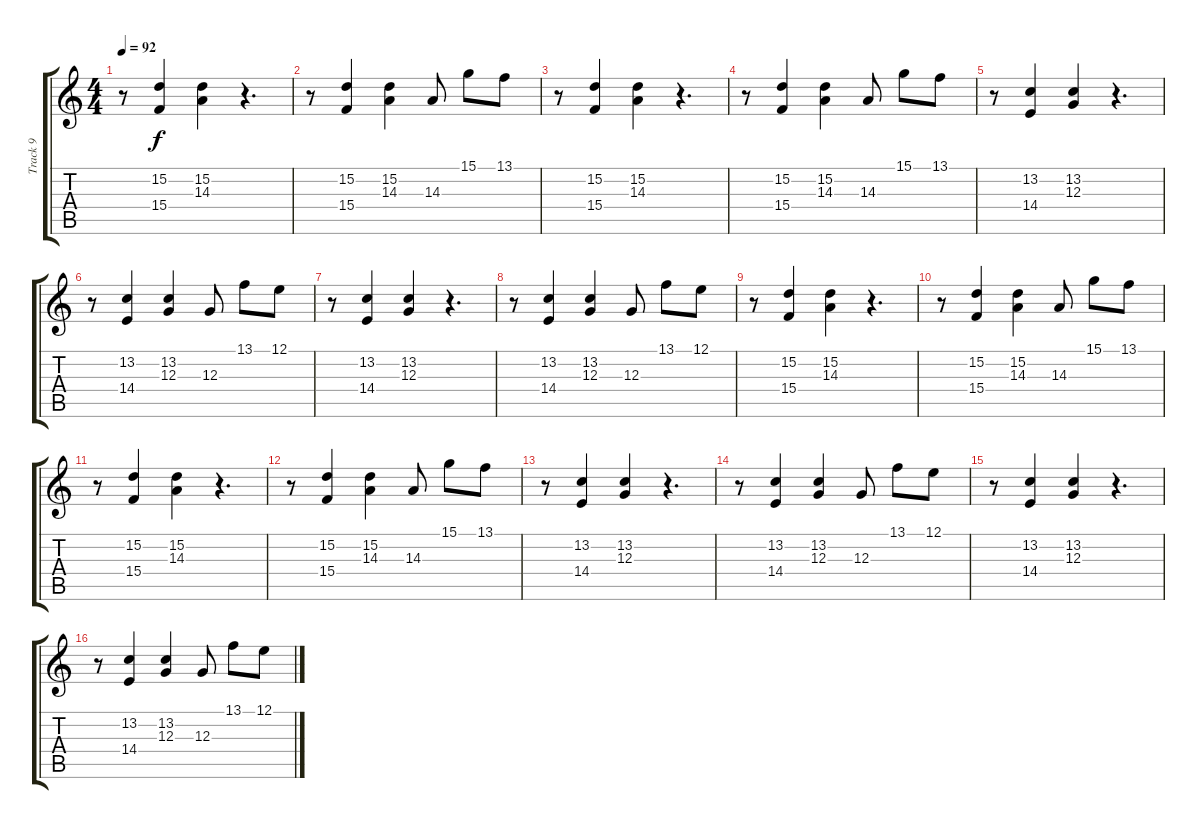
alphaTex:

\track ("Track 9" "Track 9") {instrument brightacousticpiano}
\staff {score tabs}
\tuning (E4 B3 G3 D3 A2 E2) {hide}
\ts (4 4)
\tempo 92
\clef g2
\ks c
r.8{dy f} (15.2 15.4).4{volume 5} (15.2 14.3).4 r.4{d} |
r.8 (15.2 15.4).4 (15.2 14.3).4 14.3.8 15.1.8 13.1.8 |
r.8 (15.2 15.4).4 (15.2 14.3).4 r.4{d} |
r.8 (15.2 15.4).4 (15.2 14.3).4 14.3.8 15.1.8 13.1.8 |
r.8 (13.2 14.4).4{volume 3} (13.2 12.3).4 r.4{d} |
r.8 (13.2 14.4).4 (13.2 12.3).4 12.3.8 13.1.8 12.1.8 |
r.8 (13.2 14.4).4 (13.2 12.3).4 r.4{d} |
r.8 (13.2 14.4).4 (13.2 12.3).4 12.3.8 13.1.8 12.1.8 |
r.8 (15.2 15.4).4{volume 1} (15.2 14.3).4 r.4{d} |
r.8 (15.2 15.4).4 (15.2 14.3).4 14.3.8 15.1.8 13.1.8 |
r.8 (15.2 15.4).4 (15.2 14.3).4 r.4{d} |
r.8 (15.2 15.4).4 (15.2 14.3).4 14.3.8 15.1.8 13.1.8 |
r.8 (13.2 14.4).4 (13.2 12.3).4 r.4{d} |
r.8 (13.2 14.4).4 (13.2 12.3).4 12.3.8 13.1.8 12.1.8 |
r.8 (13.2 14.4).4 (13.2 12.3).4 r.4{d} |
r.8 (13.2 14.4).4 (13.2 12.3).4 12.3.8 13.1.8 12.1.8
